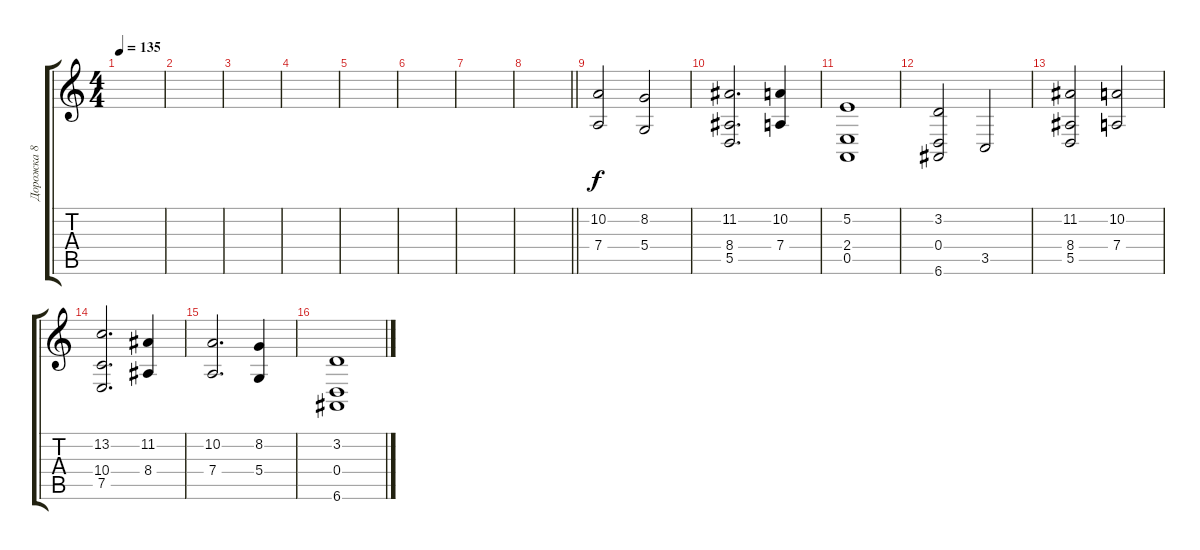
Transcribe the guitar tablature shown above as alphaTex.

\track ("Дорожка 8" "Дорожка 8") {instrument stringensemble2}
\staff {score tabs}
\tuning (E4 B3 G3 D3 A2 E2) {hide}
\ts (4 4)
\tempo 135
\clef g2
\ks c
|
|
|
|
|
|
|
\barLineRight lightlight
|
(10.2 7.4).2 (8.2 5.4).2 |
(11.2 8.4 5.5).2{d} (10.2 7.4).4 |
(5.2 2.4 0.5).1 |
(3.2 0.4 6.6).2 3.5.2 |
(11.2 8.4 5.5).2 (10.2 7.4).2 |
(13.2 10.4 7.5).2{d} (11.2 8.4).4 |
(10.2 7.4).2{d} (8.2 5.4).4 |
(3.2 0.4 6.6).1
